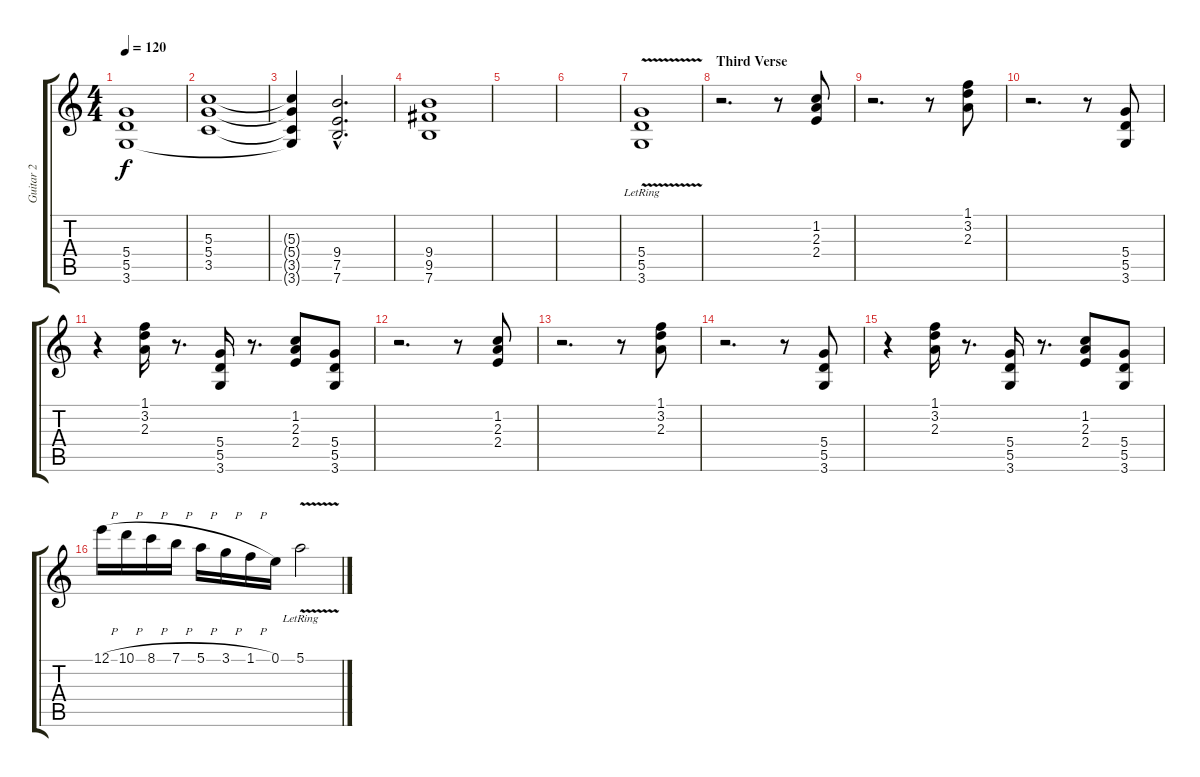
\track ("Guitar 2 " "Guitar 2 ") {instrument distortionguitar}
\staff {score tabs}
\tuning (E4 B3 G3 D3 A2 E2) {hide}
\ts (4 4)
\tempo 120
\clef g2
\ks c
(5.4 5.5 3.6).1{dy f} |
(5.3 5.4 3.5).1 |
(5.3{t} 5.4{t} 3.5{t} 3.6{t}).4 (9.4{hac} 7.5{hac} 7.6{hac}).2{d} |
(9.4 9.5 7.6).1 |
|
|
(5.4{lr} 5.5{lr} 3.6{v lr}).1 |
\section ("" "Third Verse")
r.2{d} r.8 (1.2 2.3 2.4).8 |
r.2{d} r.8 (1.1 3.2 2.3).8 |
r.2{d} r.8 (5.4 5.5 3.6).8 |
r.4 (1.1 3.2 2.3).16 r.8{d} (5.4 5.5 3.6).16 r.8{d} (1.2 2.3 2.4).8 (5.4 5.5 3.6).8 |
r.2{d} r.8 (1.2 2.3 2.4).8 |
r.2{d} r.8 (1.1 3.2 2.3).8 |
r.2{d} r.8 (5.4 5.5 3.6).8 |
r.4 (1.1 3.2 2.3).16 r.8{d} (5.4 5.5 3.6).16 r.8{d} (1.2 2.3 2.4).8 (5.4 5.5 3.6).8 |
12.1{h}.16 10.1{h}.16 8.1{h}.16 7.1{h}.16 5.1{h}.16 3.1{h}.16 1.1{h}.16 0.1.16 5.1{v lr}.2
